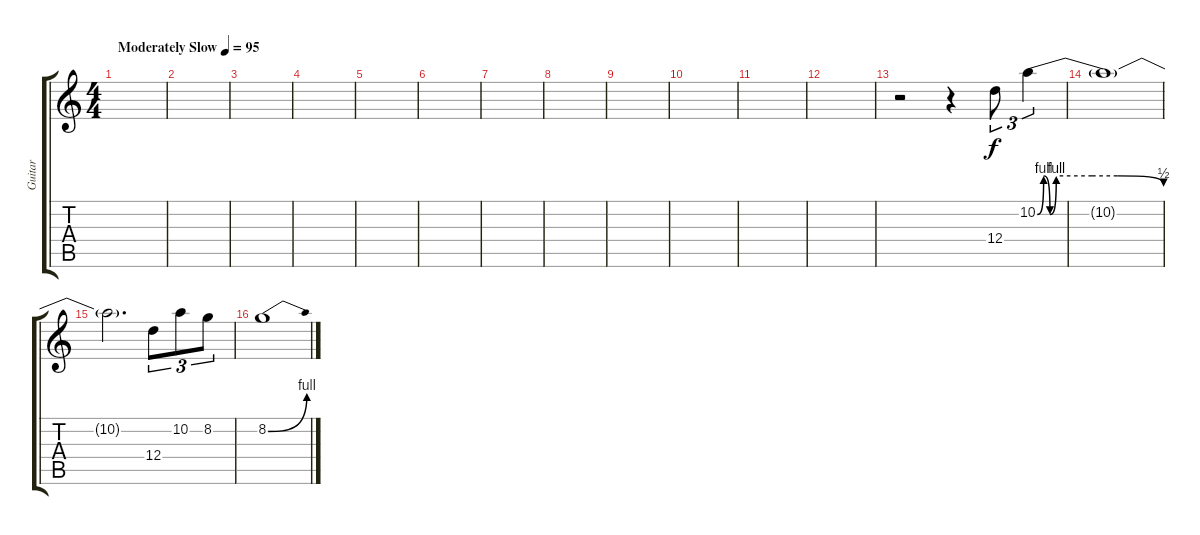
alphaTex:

\track ("Guitar" "Guitar") {instrument overdrivenguitar}
\staff {score tabs}
\tuning (E4 B3 G3 D3 A2 E2) {hide}
\ts (4 4)
\tempo (95 "Moderately Slow")
\clef g2
\ks c
|
|
|
|
|
|
|
|
|
|
|
|
r.2 r.4 12.4.8{tu (3 2)} 10.2{be (custom 0 0 3 4 6 0 9 4 26 4 38 4 60 2)}.4{tu (3 2)} |
10.2{t}.1 |
10.2{t}.2{d} 12.4.8{tu (3 2)} 10.2.8{tu (3 2)} 8.2.8{tu (3 2)} |
8.2{be (bend 0 0 60 4)}.1
